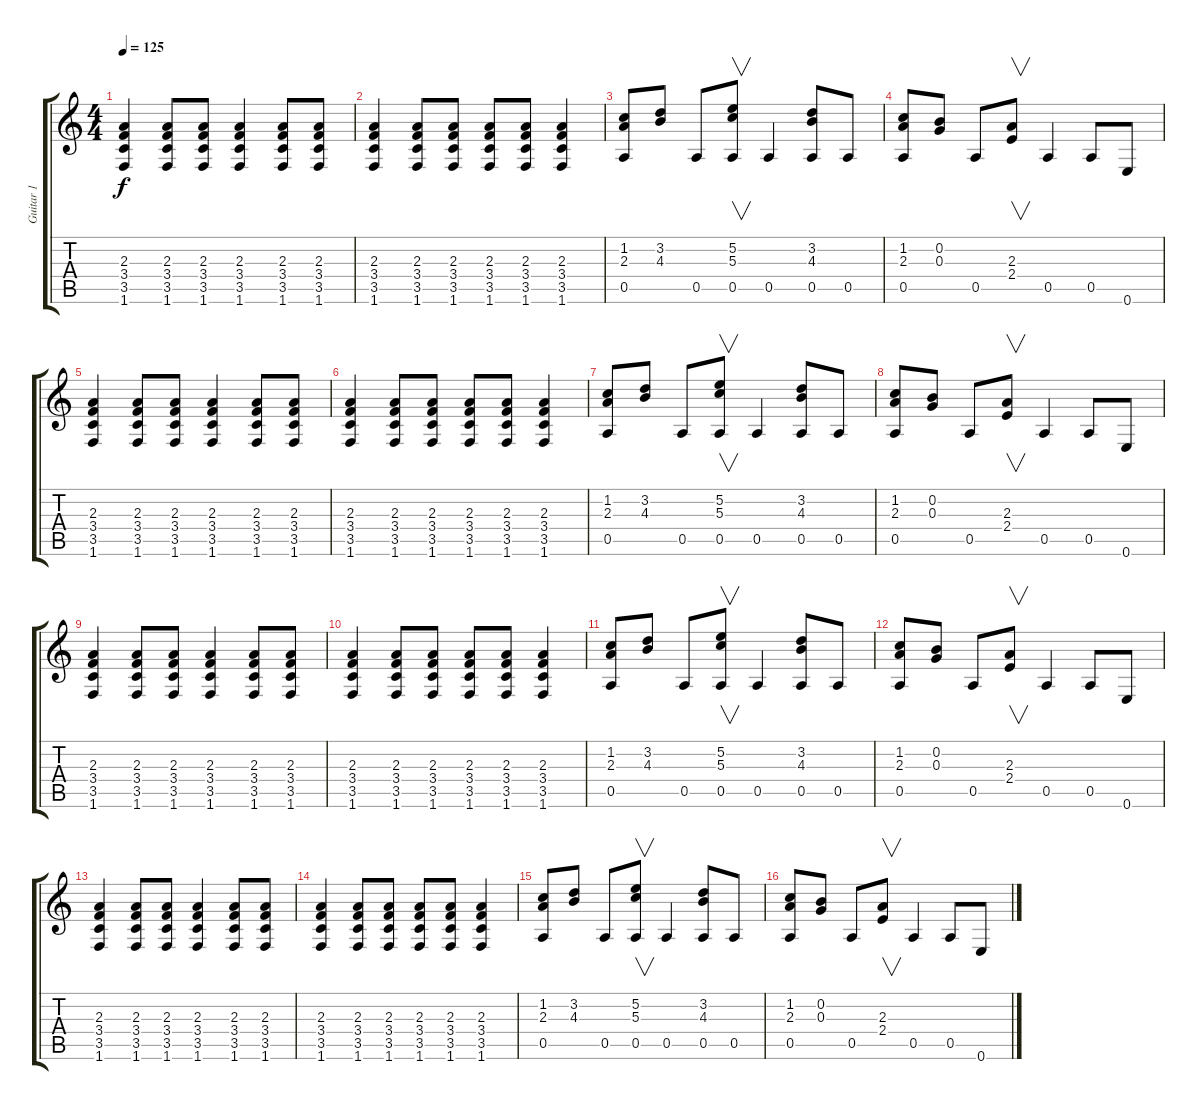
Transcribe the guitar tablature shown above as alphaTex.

\track ("Guitar 1" "Guitar 1") {instrument electricguitarclean}
\staff {score tabs}
\tuning (E4 B3 G3 D3 A2 E2) {hide}
\ts (4 4)
\tempo 125
\clef g2
\ks c
(2.3 3.4 3.5 1.6).4{dy f} (2.3 3.4 3.5 1.6).8 (2.3 3.4 3.5 1.6).8 (2.3 3.4 3.5 1.6).4 (2.3 3.4 3.5 1.6).8 (2.3 3.4 3.5 1.6).8 |
(2.3 3.4 3.5 1.6).4 (2.3 3.4 3.5 1.6).8 (2.3 3.4 3.5 1.6).8 (2.3 3.4 3.5 1.6).8 (2.3 3.4 3.5 1.6).8 (2.3 3.4 3.5 1.6).4 |
(1.2 2.3 0.5).8 (3.2 4.3).8 0.5.8 (5.2 5.3 0.5).8{v} 0.5.4 (3.2 4.3 0.5).8 0.5.8 |
(1.2 2.3 0.5).8 (0.2 0.3).8 0.5.8 (2.3 2.4).8{v} 0.5.4 0.5.8 0.6.8 |
(2.3 3.4 3.5 1.6).4 (2.3 3.4 3.5 1.6).8 (2.3 3.4 3.5 1.6).8 (2.3 3.4 3.5 1.6).4 (2.3 3.4 3.5 1.6).8 (2.3 3.4 3.5 1.6).8 |
(2.3 3.4 3.5 1.6).4 (2.3 3.4 3.5 1.6).8 (2.3 3.4 3.5 1.6).8 (2.3 3.4 3.5 1.6).8 (2.3 3.4 3.5 1.6).8 (2.3 3.4 3.5 1.6).4 |
(1.2 2.3 0.5).8 (3.2 4.3).8 0.5.8 (5.2 5.3 0.5).8{v} 0.5.4 (3.2 4.3 0.5).8 0.5.8 |
(1.2 2.3 0.5).8 (0.2 0.3).8 0.5.8 (2.3 2.4).8{v} 0.5.4 0.5.8 0.6.8 |
(2.3 3.4 3.5 1.6).4 (2.3 3.4 3.5 1.6).8 (2.3 3.4 3.5 1.6).8 (2.3 3.4 3.5 1.6).4 (2.3 3.4 3.5 1.6).8 (2.3 3.4 3.5 1.6).8 |
(2.3 3.4 3.5 1.6).4{volume 13} (2.3 3.4 3.5 1.6).8 (2.3 3.4 3.5 1.6).8 (2.3 3.4 3.5 1.6).8 (2.3 3.4 3.5 1.6).8 (2.3 3.4 3.5 1.6).4 |
(1.2 2.3 0.5).8{volume 10} (3.2 4.3).8 0.5.8 (5.2 5.3 0.5).8{v} 0.5.4 (3.2 4.3 0.5).8 0.5.8 |
(1.2 2.3 0.5).8{volume 8} (0.2 0.3).8 0.5.8 (2.3 2.4).8{v} 0.5.4 0.5.8 0.6.8 |
(2.3 3.4 3.5 1.6).4{volume 6} (2.3 3.4 3.5 1.6).8 (2.3 3.4 3.5 1.6).8 (2.3 3.4 3.5 1.6).4 (2.3 3.4 3.5 1.6).8 (2.3 3.4 3.5 1.6).8 |
(2.3 3.4 3.5 1.6).4{volume 5} (2.3 3.4 3.5 1.6).8 (2.3 3.4 3.5 1.6).8 (2.3 3.4 3.5 1.6).8 (2.3 3.4 3.5 1.6).8 (2.3 3.4 3.5 1.6).4 |
(1.2 2.3 0.5).8{volume 3} (3.2 4.3).8 0.5.8 (5.2 5.3 0.5).8{v} 0.5.4 (3.2 4.3 0.5).8 0.5.8 |
(1.2 2.3 0.5).8{volume 2} (0.2 0.3).8 0.5.8 (2.3 2.4).8{v} 0.5.4 0.5.8 0.6.8
